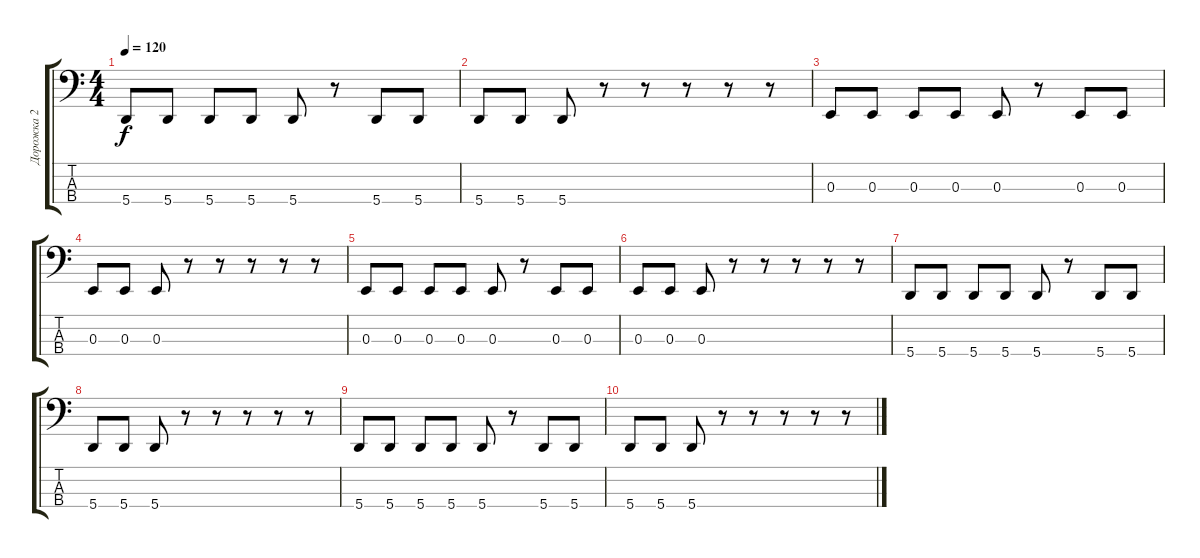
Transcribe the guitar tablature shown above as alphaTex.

\track ("Дорожка 2" "Дорожка 2") {instrument electricbasspick}
\staff {score tabs}
\tuning (D2 A1 E1 A0) {hide}
\ts (4 4)
\tempo 120
\clef f4
\ks c
5.4.8{dy f} 5.4.8 5.4.8 5.4.8 5.4.8 r.8 5.4.8 5.4.8 |
5.4.8 5.4.8 5.4.8 r.8 r.8 r.8 r.8 r.8 |
0.3.8 0.3.8 0.3.8 0.3.8 0.3.8 r.8 0.3.8 0.3.8 |
0.3.8 0.3.8 0.3.8 r.8 r.8 r.8 r.8 r.8 |
0.3.8 0.3.8 0.3.8 0.3.8 0.3.8 r.8 0.3.8 0.3.8 |
0.3.8 0.3.8 0.3.8 r.8 r.8 r.8 r.8 r.8 |
5.4.8 5.4.8 5.4.8 5.4.8 5.4.8 r.8 5.4.8 5.4.8 |
5.4.8 5.4.8 5.4.8 r.8 r.8 r.8 r.8 r.8 |
5.4.8 5.4.8 5.4.8 5.4.8 5.4.8 r.8 5.4.8 5.4.8 |
5.4.8 5.4.8 5.4.8 r.8 r.8 r.8 r.8 r.8
